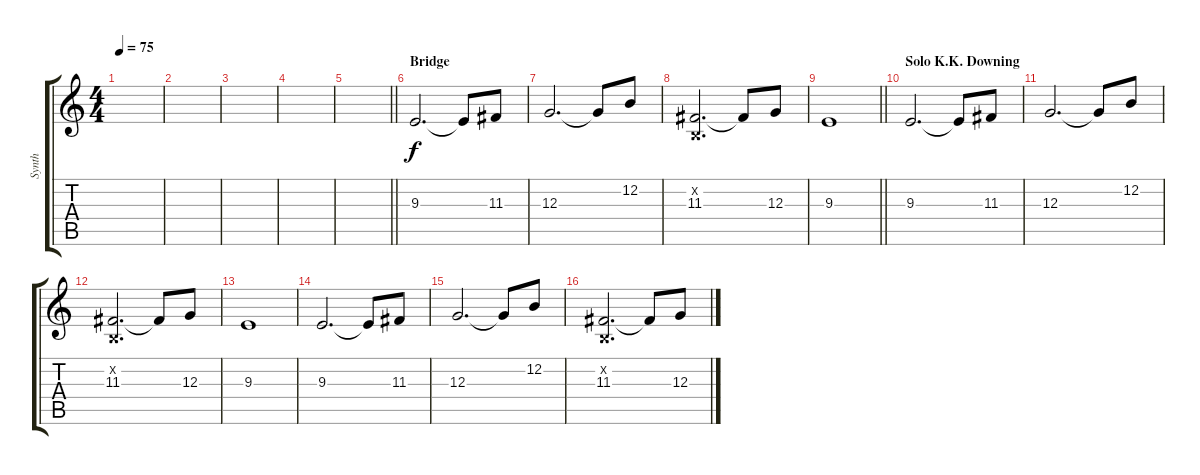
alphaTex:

\track ("Synth" "Synth") {instrument pad8sweep}
\staff {score tabs}
\tuning (E4 B3 G3 D3 A2 E2) {hide}
\ts (4 4)
\tempo 75
\clef g2
\ks c
|
|
|
|
\barLineRight lightlight
|
\section ("" "Bridge")
9.3.2{d} 9.3{t}.8 11.3.8 |
12.3.2{d} 12.3{t}.8 12.2.8 |
(0.2{x} 11.3).2{d} 11.3{t}.8 12.3.8 |
\barLineRight lightlight
9.3.1 |
\section ("" "Solo K.K. Downing")
9.3.2{d} 9.3{t}.8 11.3.8 |
12.3.2{d} 12.3{t}.8 12.2.8 |
(0.2{x} 11.3).2{d} 11.3{t}.8 12.3.8 |
9.3.1 |
9.3.2{d} 9.3{t}.8 11.3.8 |
12.3.2{d} 12.3{t}.8 12.2.8 |
(0.2{x} 11.3).2{d} 11.3{t}.8 12.3.8
